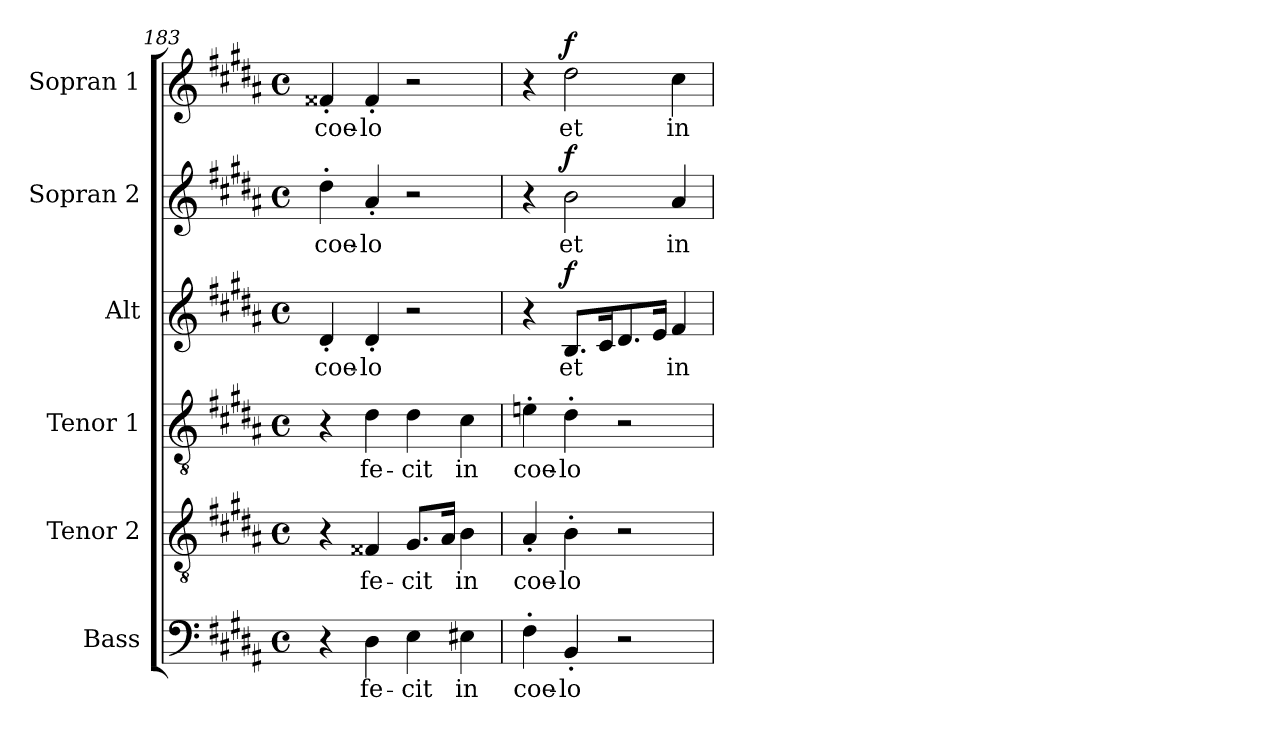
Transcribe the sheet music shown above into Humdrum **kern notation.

**kern	**text	**kern	**text	**kern	**text	**kern	**text	**dynam	**kern	**text	**dynam	**kern	**text	**dynam
*part6	*part6	*part5	*part5	*part4	*part4	*part3	*part3	*part3	*part2	*part2	*part2	*part1	*part1	*part1
*staff6	*staff6	*staff5	*staff5	*staff4	*staff4	*staff3	*staff3	*staff3	*staff2	*staff2	*staff2	*staff1	*staff1	*staff1
*I"Bass	*	*I"Tenor 2	*	*I"Tenor 1	*	*I"Alt	*	*	*I"Sopran 2	*	*	*I"Sopran 1	*	*
*I'B.	*	*I'T. 2	*	*I'T. 1	*	*I'A.	*	*	*I'S. 2	*	*	*I'S. 1	*	*
*clefF4	*	*clefGv2	*	*clefGv2	*	*clefG2	*	*	*clefG2	*	*	*clefG2	*	*
*k[f#c#g#d#a#]	*	*k[f#c#g#d#a#]	*	*k[f#c#g#d#a#]	*	*k[f#c#g#d#a#]	*	*	*k[f#c#g#d#a#]	*	*	*k[f#c#g#d#a#]	*	*
*B:	*	*B:	*	*B:	*	*B:	*	*	*B:	*	*	*B:	*	*
*M4/4	*	*M4/4	*	*M4/4	*	*M4/4	*	*	*M4/4	*	*	*M4/4	*	*
*met(c)	*	*met(c)	*	*met(c)	*	*met(c)	*	*	*met(c)	*	*	*met(c)	*	*
=183	=183	=183	=183	=183	=183	=183	=183	=183	=183	=183	=183	=183	=183	=183
!	!	!	!	!	!	!	!LO:LY:b	!	!	!LO:LY:b	!	!	!LO:LY:b	!
4r	.	4r	.	4r	.	4d#'</	coe-	.	4dd#'>\	coe-	.	4f##X'</	coe-	.
!	!LO:LY:b	!	!LO:LY:b	!	!LO:LY:b	!	!LO:LY:b	!	!	!LO:LY:b	!	!	!LO:LY:b	!
4D#\	fe-	4F##X/	fe-	4d#\	fe-	4d#'</	-lo	.	4a#'</	-lo	.	4f##'</	-lo	.
!	!LO:LY:b	!	!LO:LY:b	!	!LO:LY:b	!	!	!	!	!	!	!	!	!
4E\	-cit	8.G#/L	-cit	4d#\	-cit	2r	.	.	2r	.	.	2r	.	.
.	.	16A#/Jk	.	.	.	.	.	.	.	.	.	.	.	.
!	!LO:LY:b	!	!LO:LY:b	!	!LO:LY:b	!	!	!	!	!	!	!	!	!
4E#X\	in	4B\	in	4c#\	in	.	.	.	.	.	.	.	.	.
=184	=184	=184	=184	=184	=184	=184	=184	=184	=184	=184	=184	=184	=184	=184
!	!LO:LY:b	!	!LO:LY:b	!	!LO:LY:b	!	!	!	!	!	!	!	!	!
4F#'>\	coe-	4A#'</	coe-	4en'>\	coe-	4r	.	.	4r	.	.	4r	.	.
!	!LO:LY:b	!	!LO:LY:b	!	!LO:LY:b	!	!LO:LY:b	!LO:DY:a	!	!LO:LY:b	!LO:DY:a	!	!LO:LY:b	!LO:DY:a
4BB'</	-lo	4B'>\	-lo	4d#'>\	-lo	8.B/L	et	f	2b\	et	f	2dd#\	et	f
.	.	.	.	.	.	16c#/k	.	.	.	.	.	.	.	.
2r	.	2r	.	2r	.	8.d#/	.	.	.	.	.	.	.	.
.	.	.	.	.	.	16e/Jk	.	.	.	.	.	.	.	.
!	!	!	!	!	!	!	!LO:LY:b	!	!	!LO:LY:b	!	!	!LO:LY:b	!
.	.	.	.	.	.	4f#/	in	.	4a#/	in	.	4cc#\	in	.
=	=	=	=	=	=	=	=	=	=	=	=	=	=	=
*-	*-	*-	*-	*-	*-	*-	*-	*-	*-	*-	*-	*-	*-	*-
